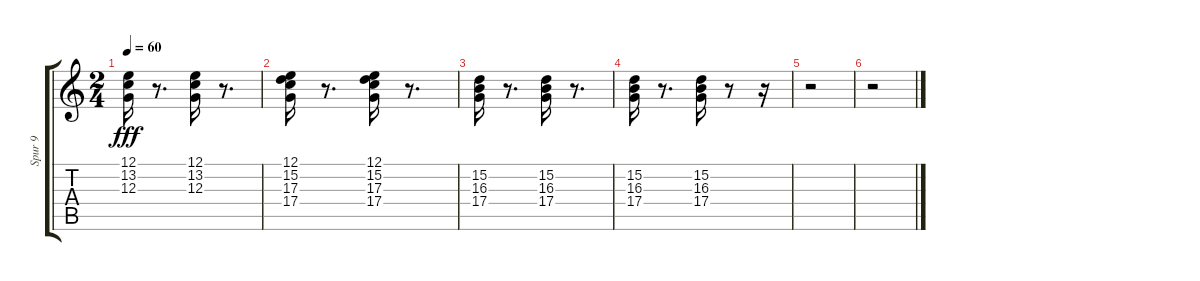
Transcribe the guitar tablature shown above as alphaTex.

\track ("Spur 9" "Spur 9") {instrument stringensemble1}
\staff {score tabs}
\tuning (E4 B3 G3 D3 A2 E2) {hide}
\ts (2 4)
\tempo 60
\clef g2
\ks c
(12.1 13.2 12.3).16{dy fff} r.8{d} (12.1 13.2 12.3).16 r.8{d} |
(12.1 15.2 17.3 17.4).16 r.8{d} (12.1 15.2 17.3 17.4).16 r.8{d} |
(15.2 16.3 17.4).16 r.8{d} (15.2 16.3 17.4).16 r.8{d} |
(15.2 16.3 17.4).16 r.8{d} (15.2 16.3 17.4).16 r.8 r.16 |
r.2 |
r.2
